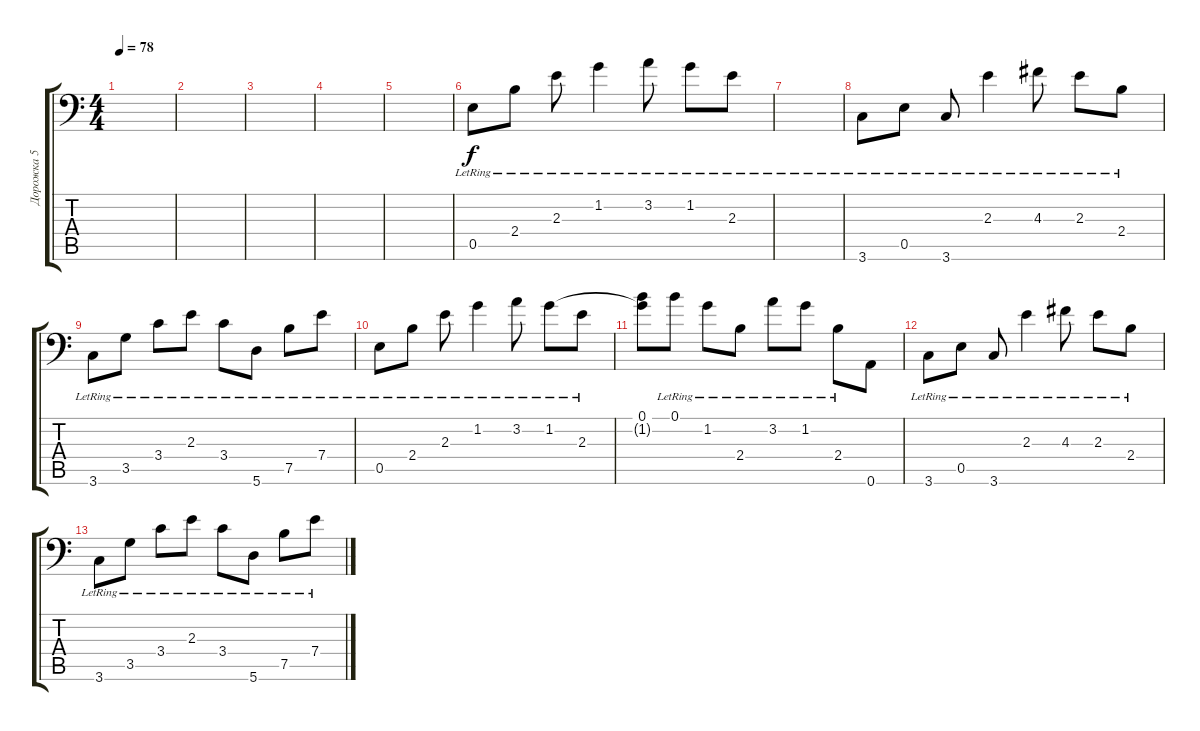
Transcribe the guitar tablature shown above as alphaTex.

\track ("Дорожка 5" "Дорожка 5") {instrument electricguitarjazz}
\staff {score tabs}
\tuning (B3 Gb3 D3 A2 E2 A1) {hide}
\ts (4 4)
\tempo 78
\clef f4
\ks c
|
|
|
|
|
0.5{lr}.8 2.4{lr}.8 2.3{lr}.8 1.2{lr}.4 3.2{lr}.8 1.2{lr}.8 2.3{lr}.8 |
|
3.6{lr}.8 0.5{lr}.8 3.6{lr}.8 2.3{lr}.4 4.3{lr}.8 2.3{lr}.8 2.4{lr}.8 |
3.6{lr}.8 3.5{lr}.8 3.4{lr}.8 2.3{lr}.8 3.4{lr}.8 5.6{lr}.8 7.5{lr}.8 7.4{lr}.8 |
0.5{lr}.8 2.4{lr}.8 2.3{lr}.8 1.2{lr}.4 3.2{lr}.8 1.2{lr}.8 2.3{lr}.8 |
(0.1 1.2{t}).8 0.1{lr}.8 1.2{lr}.8 2.4{lr}.8 3.2{lr}.8 1.2{lr}.8 2.4{lr}.8 0.6.8 |
3.6{lr}.8 0.5{lr}.8 3.6{lr}.8 2.3{lr}.4 4.3{lr}.8 2.3{lr}.8 2.4{lr}.8 |
3.6{lr}.8 3.5{lr}.8 3.4{lr}.8 2.3{lr}.8 3.4{lr}.8 5.6{lr}.8 7.5{lr}.8 7.4{lr}.8
